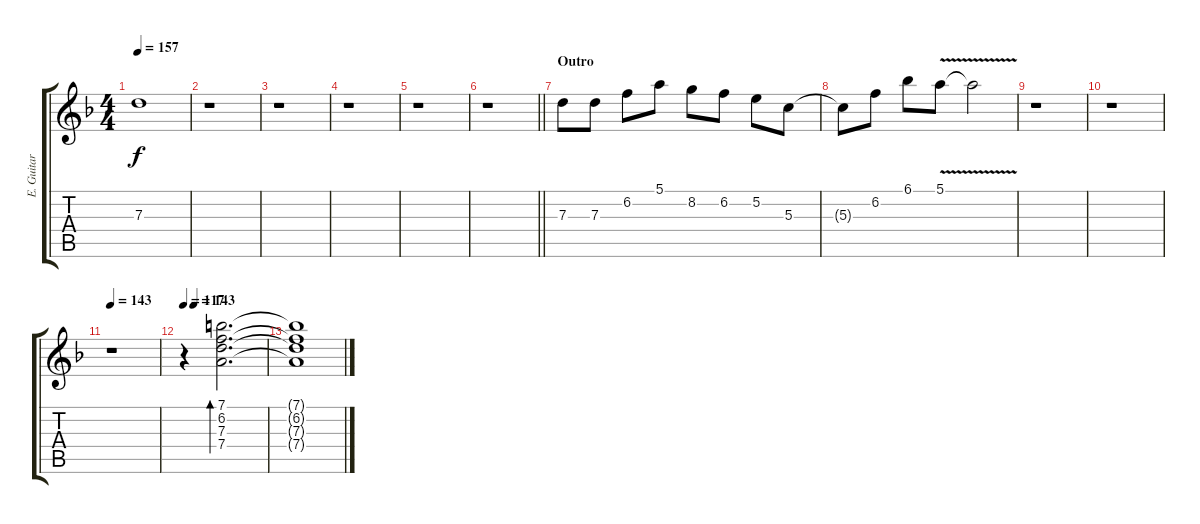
\track ("E. Guitar II" "E. Guitar ") {instrument electricguitarclean}
\staff {score tabs}
\tuning (E4 B3 G3 D3 A2 E2) {hide}
\ts (4 4)
\tempo 157
\clef g2
\ks f
7.3{t}.1{dy f} |
r.1 |
r.1 |
r.1 |
r.1 |
\barLineRight lightlight
r.1 |
\section ("" "Outro")
7.3.8 7.3.8 6.2.8 5.1.8 8.2.8 6.2.8 5.2.8 5.3.8 |
5.3{t}.8 6.2.8 6.1.8 5.1{v}.8 5.1{t}.2 |
r.1 |
r.1 |
\tempo 143
r.1 |
\tempo 117
\tempo (143 0.125)
r.4 (7.1 6.2 7.3 7.4).2{d bd 480} |
(7.1{t} 6.2{t} 7.3{t} 7.4{t}).1
